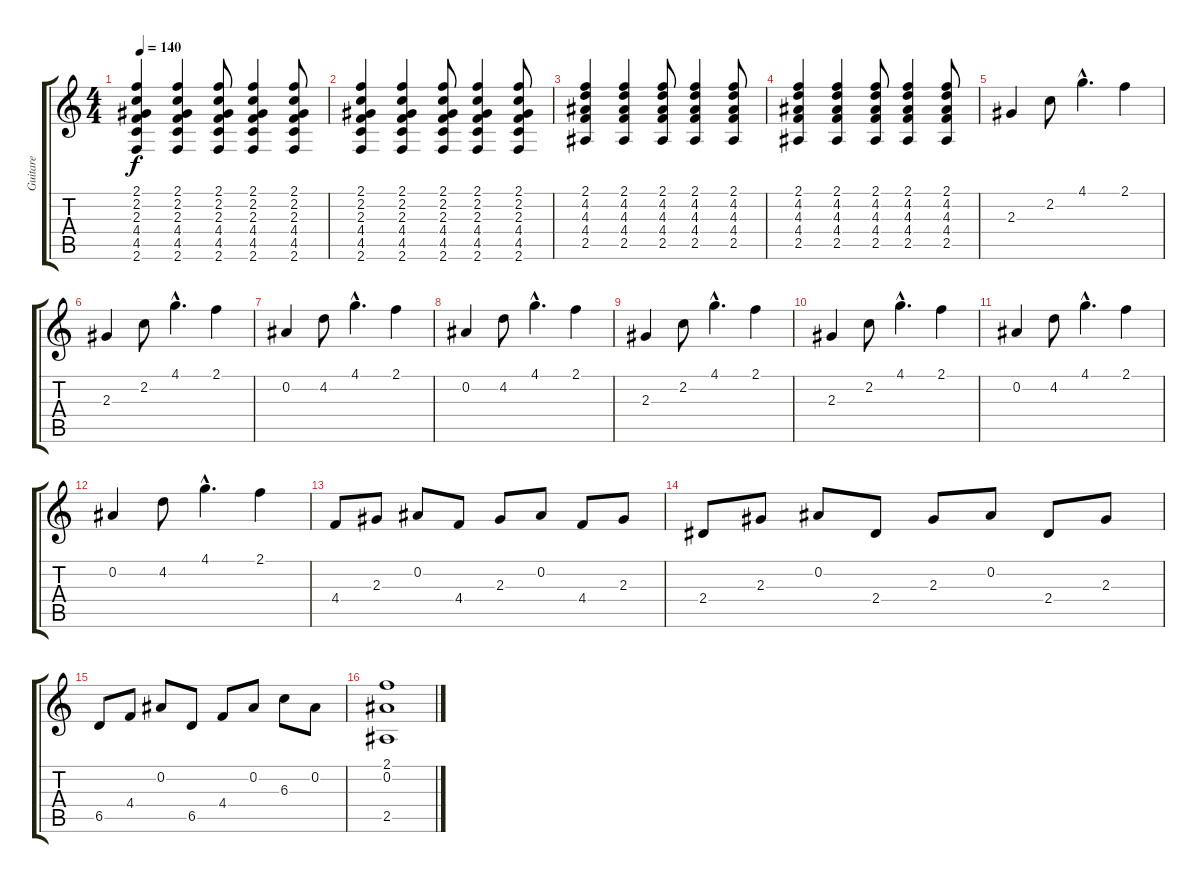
\track ("Guitare" "Guitare") {instrument distortionguitar}
\staff {score tabs}
\tuning (Eb4 Bb3 Gb3 Db3 Ab2 Eb2) {hide}
\ts (4 4)
\tempo 140
\clef g2
\ks c
(2.1 2.2 2.3 4.4 4.5 2.6).4{dy f} (2.1 2.2 2.3 4.4 4.5 2.6).4 (2.1 2.2 2.3 4.4 4.5 2.6).8 (2.1 2.2 2.3 4.4 4.5 2.6).4 (2.1 2.2 2.3 4.4 4.5 2.6).8 |
(2.1 2.2 2.3 4.4 4.5 2.6).4 (2.1 2.2 2.3 4.4 4.5 2.6).4 (2.1 2.2 2.3 4.4 4.5 2.6).8 (2.1 2.2 2.3 4.4 4.5 2.6).4 (2.1 2.2 2.3 4.4 4.5 2.6).8 |
(2.1 4.2 4.3 4.4 2.5).4 (2.1 4.2 4.3 4.4 2.5).4 (2.1 4.2 4.3 4.4 2.5).8 (2.1 4.2 4.3 4.4 2.5).4 (2.1 4.2 4.3 4.4 2.5).8 |
(2.1 4.2 4.3 4.4 2.5).4 (2.1 4.2 4.3 4.4 2.5).4 (2.1 4.2 4.3 4.4 2.5).8 (2.1 4.2 4.3 4.4 2.5).4 (2.1 4.2 4.3 4.4 2.5).8 |
2.3.4 2.2.8 4.1{hac}.4{d} 2.1.4 |
2.3.4 2.2.8 4.1{hac}.4{d} 2.1.4 |
0.2.4 4.2.8 4.1{hac}.4{d} 2.1.4 |
0.2.4 4.2.8 4.1{hac}.4{d} 2.1.4 |
2.3.4 2.2.8 4.1{hac}.4{d} 2.1.4 |
2.3.4 2.2.8 4.1{hac}.4{d} 2.1.4 |
0.2.4 4.2.8 4.1{hac}.4{d} 2.1.4 |
0.2.4 4.2.8 4.1{hac}.4{d} 2.1.4 |
4.4.8 2.3.8 0.2.8 4.4.8 2.3.8 0.2.8 4.4.8 2.3.8 |
2.4.8 2.3.8 0.2.8 2.4.8 2.3.8 0.2.8 2.4.8 2.3.8 |
6.5.8 4.4.8 0.2.8 6.5.8 4.4.8 0.2.8 6.3.8 0.2.8 |
(2.1 0.2 2.5).1
